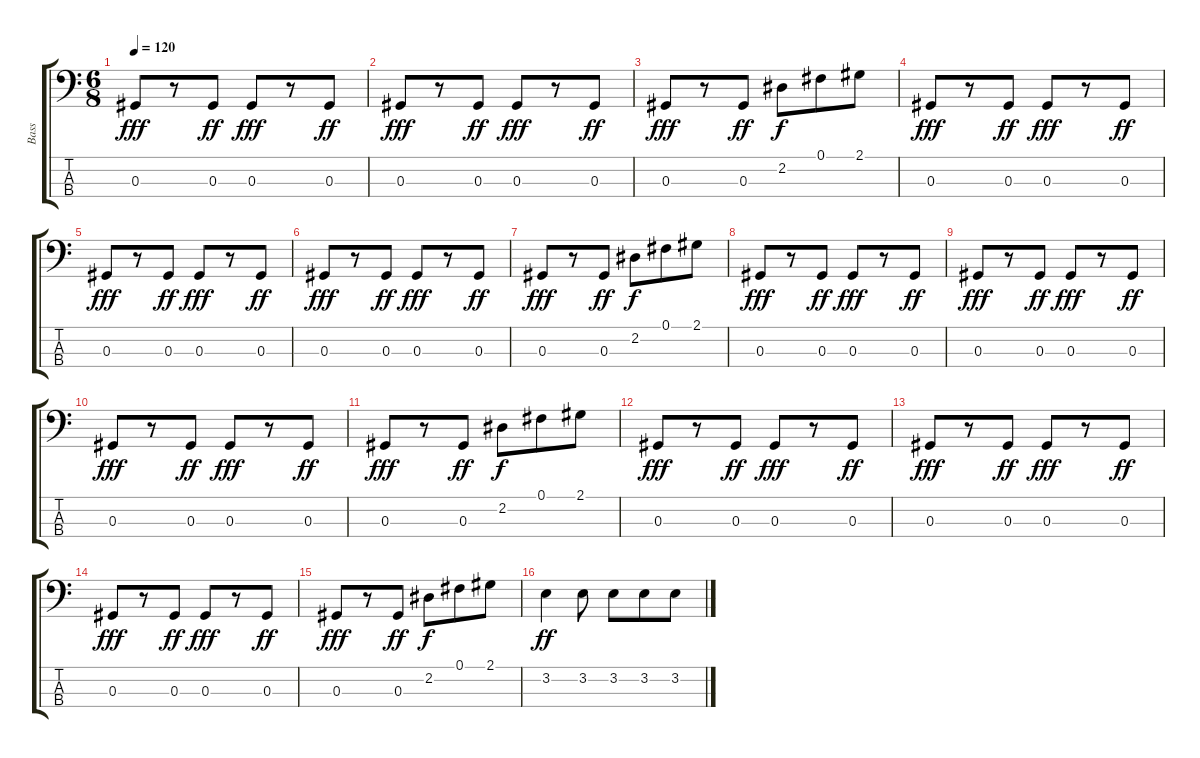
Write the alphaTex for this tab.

\track ("Bass" "Bass") {instrument electricbassfinger}
\staff {score tabs}
\tuning (Gb2 Db2 Ab1 Eb1) {hide}
\ts (6 8)
\tempo 120
\clef f4
\ks c
0.3.8{dy fff} r.8 0.3.8{dy ff} 0.3.8{dy fff} r.8 0.3.8{dy ff} |
0.3.8{dy fff} r.8 0.3.8{dy ff} 0.3.8{dy fff} r.8 0.3.8{dy ff} |
0.3.8{dy fff} r.8 0.3.8{dy ff} 2.2.8{dy f} 0.1.8 2.1.8 |
0.3.8{dy fff} r.8 0.3.8{dy ff} 0.3.8{dy fff} r.8 0.3.8{dy ff} |
0.3.8{dy fff} r.8 0.3.8{dy ff} 0.3.8{dy fff} r.8 0.3.8{dy ff} |
0.3.8{dy fff} r.8 0.3.8{dy ff} 0.3.8{dy fff} r.8 0.3.8{dy ff} |
0.3.8{dy fff} r.8 0.3.8{dy ff} 2.2.8{dy f} 0.1.8 2.1.8 |
0.3.8{dy fff} r.8 0.3.8{dy ff} 0.3.8{dy fff} r.8 0.3.8{dy ff} |
0.3.8{dy fff} r.8 0.3.8{dy ff} 0.3.8{dy fff} r.8 0.3.8{dy ff} |
0.3.8{dy fff} r.8 0.3.8{dy ff} 0.3.8{dy fff} r.8 0.3.8{dy ff} |
0.3.8{dy fff} r.8 0.3.8{dy ff} 2.2.8{dy f} 0.1.8 2.1.8 |
0.3.8{dy fff} r.8 0.3.8{dy ff} 0.3.8{dy fff} r.8 0.3.8{dy ff} |
0.3.8{dy fff} r.8 0.3.8{dy ff} 0.3.8{dy fff} r.8 0.3.8{dy ff} |
0.3.8{dy fff} r.8 0.3.8{dy ff} 0.3.8{dy fff} r.8 0.3.8{dy ff} |
0.3.8{dy fff} r.8 0.3.8{dy ff} 2.2.8{dy f} 0.1.8 2.1.8 |
3.2.4{dy ff} 3.2.8 3.2.8 3.2.8 3.2.8
